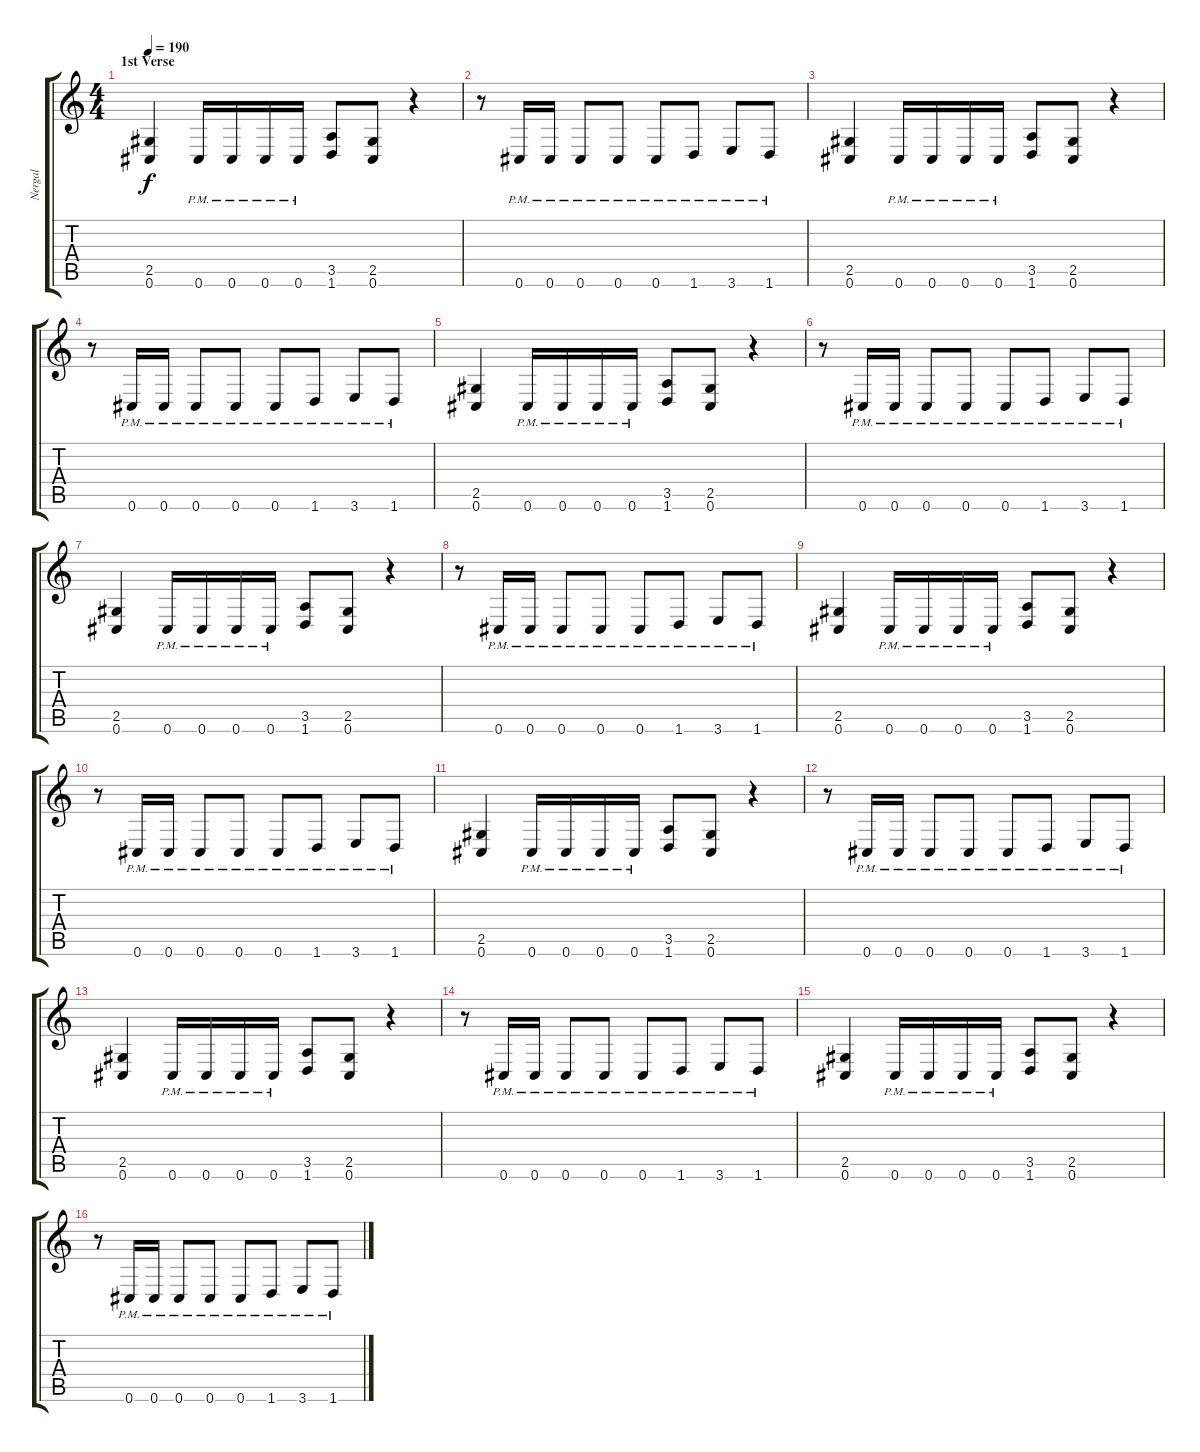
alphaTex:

\track ("Nergal" "Nergal") {instrument distortionguitar}
\staff {score tabs}
\tuning (Db4 Ab3 E3 B2 Gb2 Db2) {hide}
\ts (4 4)
\section ("" "1st Verse ")
\tempo 190
\clef g2
\ks c
(2.5 0.6).4{dy f} 0.6{pm}.16 0.6{pm}.16 0.6{pm}.16 0.6{pm}.16 (3.5 1.6).8 (2.5 0.6).8 r.4 |
r.8 0.6{pm}.16 0.6{pm}.16 0.6{pm}.8 0.6{pm}.8 0.6{pm}.8 1.6{pm}.8 3.6{pm}.8 1.6{pm}.8 |
(2.5 0.6).4 0.6{pm}.16 0.6{pm}.16 0.6{pm}.16 0.6{pm}.16 (3.5 1.6).8 (2.5 0.6).8 r.4 |
r.8 0.6{pm}.16 0.6{pm}.16 0.6{pm}.8 0.6{pm}.8 0.6{pm}.8 1.6{pm}.8 3.6{pm}.8 1.6{pm}.8 |
(2.5 0.6).4 0.6{pm}.16 0.6{pm}.16 0.6{pm}.16 0.6{pm}.16 (3.5 1.6).8 (2.5 0.6).8 r.4 |
r.8 0.6{pm}.16 0.6{pm}.16 0.6{pm}.8 0.6{pm}.8 0.6{pm}.8 1.6{pm}.8 3.6{pm}.8 1.6{pm}.8 |
(2.5 0.6).4 0.6{pm}.16 0.6{pm}.16 0.6{pm}.16 0.6{pm}.16 (3.5 1.6).8 (2.5 0.6).8 r.4 |
r.8 0.6{pm}.16 0.6{pm}.16 0.6{pm}.8 0.6{pm}.8 0.6{pm}.8 1.6{pm}.8 3.6{pm}.8 1.6{pm}.8 |
(2.5 0.6).4 0.6{pm}.16 0.6{pm}.16 0.6{pm}.16 0.6{pm}.16 (3.5 1.6).8 (2.5 0.6).8 r.4 |
r.8 0.6{pm}.16 0.6{pm}.16 0.6{pm}.8 0.6{pm}.8 0.6{pm}.8 1.6{pm}.8 3.6{pm}.8 1.6{pm}.8 |
(2.5 0.6).4 0.6{pm}.16 0.6{pm}.16 0.6{pm}.16 0.6{pm}.16 (3.5 1.6).8 (2.5 0.6).8 r.4 |
r.8 0.6{pm}.16 0.6{pm}.16 0.6{pm}.8 0.6{pm}.8 0.6{pm}.8 1.6{pm}.8 3.6{pm}.8 1.6{pm}.8 |
(2.5 0.6).4 0.6{pm}.16 0.6{pm}.16 0.6{pm}.16 0.6{pm}.16 (3.5 1.6).8 (2.5 0.6).8 r.4 |
r.8 0.6{pm}.16 0.6{pm}.16 0.6{pm}.8 0.6{pm}.8 0.6{pm}.8 1.6{pm}.8 3.6{pm}.8 1.6{pm}.8 |
(2.5 0.6).4 0.6{pm}.16 0.6{pm}.16 0.6{pm}.16 0.6{pm}.16 (3.5 1.6).8 (2.5 0.6).8 r.4 |
r.8 0.6{pm}.16 0.6{pm}.16 0.6{pm}.8 0.6{pm}.8 0.6{pm}.8 1.6{pm}.8 3.6{pm}.8 1.6{pm}.8
